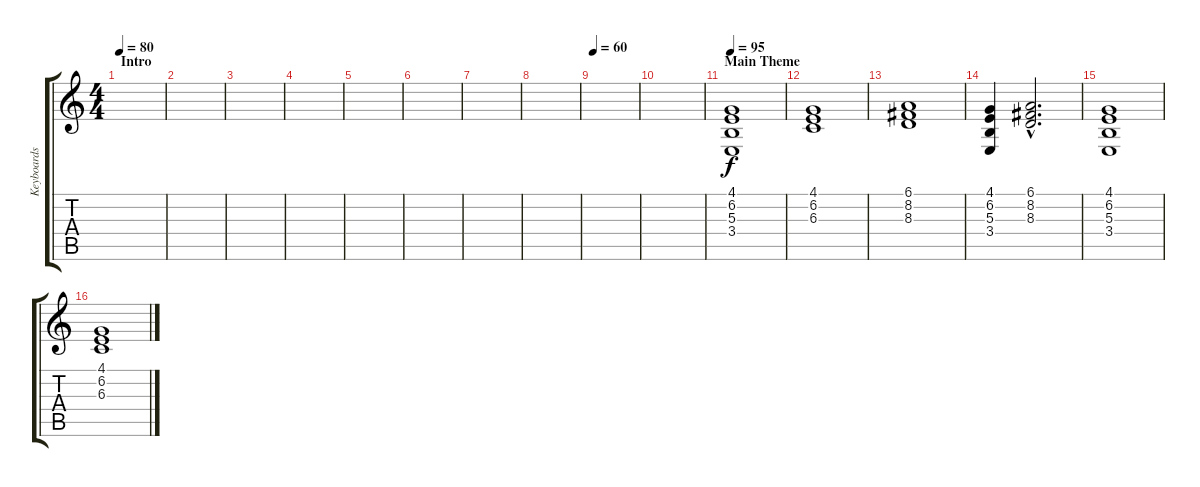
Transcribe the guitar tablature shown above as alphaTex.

\track ("Keyboards" "Keyboards") {instrument synthstrings1}
\staff {score tabs}
\tuning (Eb4 Bb3 Gb3 Db3 Ab2 Eb2) {hide}
\ts (4 4)
\section ("" "Intro")
\tempo 80
\clef g2
\ks c
|
|
|
|
|
|
|
|
\tempo 60
|
|
\section ("" "Main Theme")
\tempo 95
(4.1 6.2 5.3 3.4).1 |
(4.1 6.2 6.3).1 |
(6.1 8.2 8.3).1 |
(4.1 6.2 5.3 3.4).4 (6.1{hac} 8.2{hac} 8.3{hac}).2{d} |
(4.1 6.2 5.3 3.4).1 |
(4.1 6.2 6.3).1
